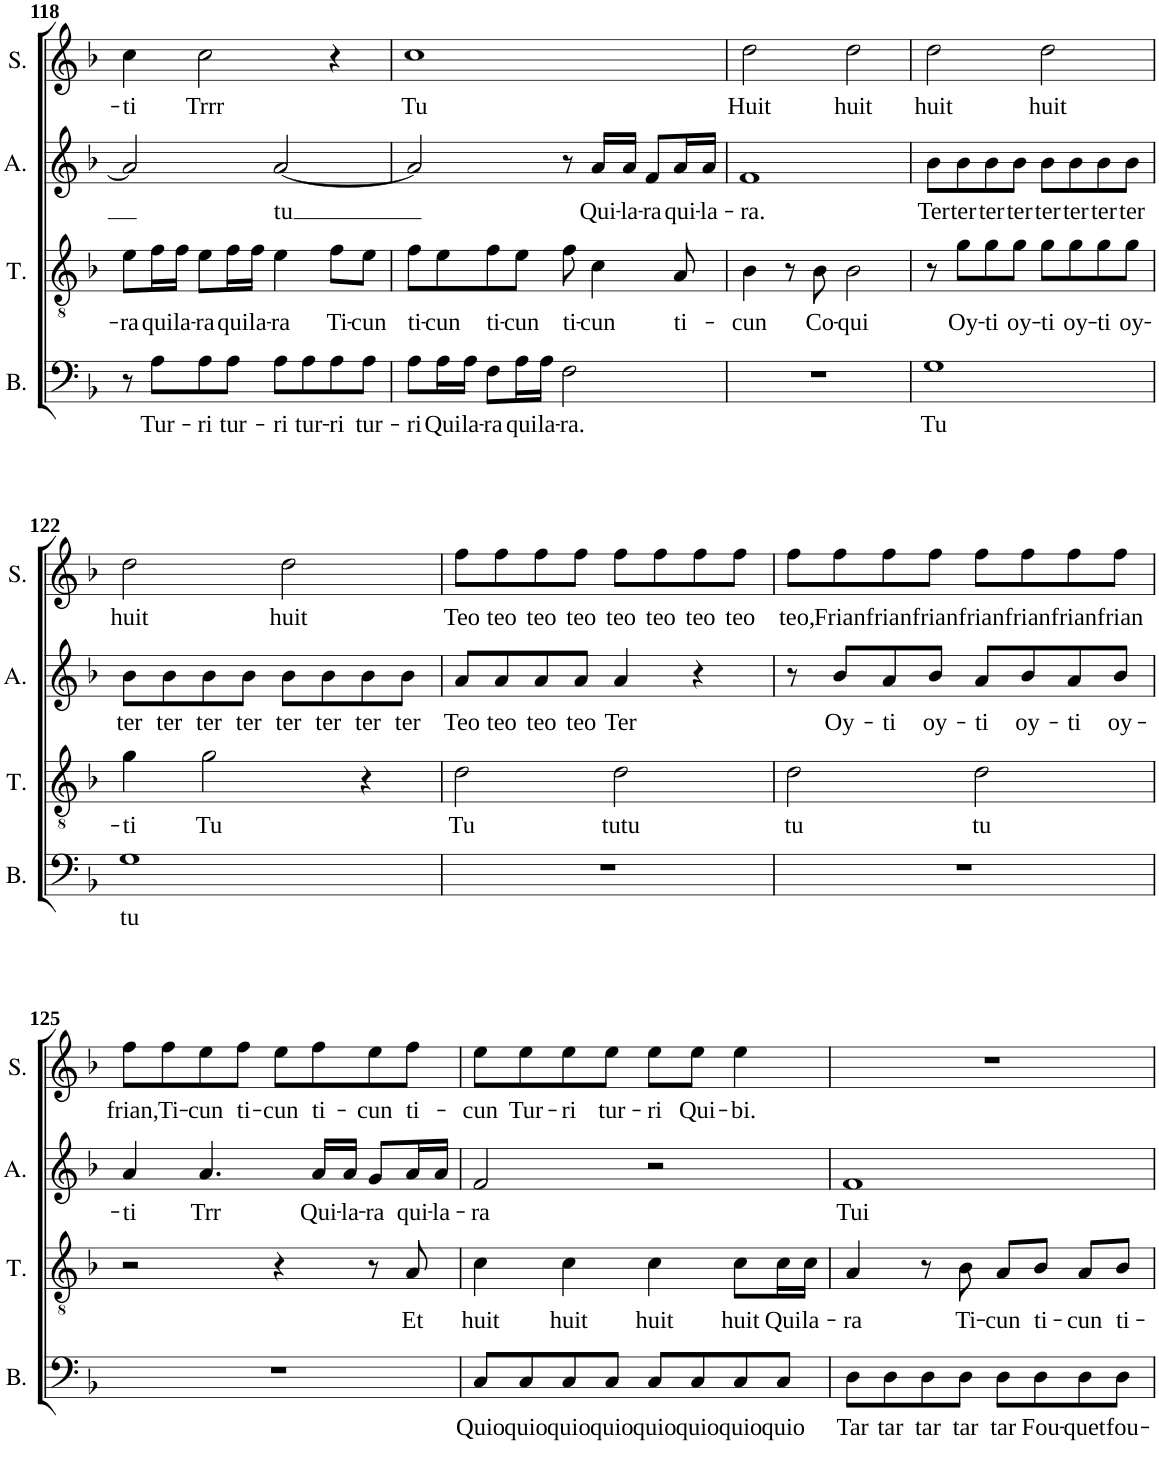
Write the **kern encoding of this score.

**kern	**text	**kern	**text	**kern	**text	**kern	**text
*part4	*part4	*part3	*part3	*part2	*part2	*part1	*part1
*staff4	*staff4	*staff3	*staff3	*staff2	*staff2	*staff1	*staff1
*I"Basse	*	*I"Ténor	*	*I"Alto	*	*I"Soprano	*
*I'B.	*	*I'T.	*	*I'A.	*	*I'S.	*
!!LO:PB:g=z
*clefF4	*	*clefGv2	*	*clefG2	*	*clefG2	*
*k[b-]	*	*k[b-]	*	*k[b-]	*	*k[b-]	*
*M4/4	*	*M4/4	*	*M4/4	*	*M4/4	*
*met(c)	*	*met(c)	*	*met(c)	*	*met(c)	*
=118	=118	=118	=118	=118	=118	=118	=118
!	!	!	!LO:LY:b	!	!	!	!LO:LY:b
8r	.	8e\L	-ra	2a/]	.	4cc\	-ti
!	!LO:LY:b	!	!LO:LY:b	!	!	!	!
8A\L	Tur-	16f\L	qui	.	.	.	.
!	!	!	!LO:LY:b	!	!	!	!
.	.	16f\JJ	la-	.	.	.	.
!	!LO:LY:b	!	!LO:LY:b	!	!	!	!LO:LY:b
8A\	-ri	8e\L	-ra	.	.	2cc\	Trrr
!	!LO:LY:b	!	!LO:LY:b	!	!	!	!
8A\J	tur-	16f\L	qui	.	.	.	.
!	!	!	!LO:LY:b	!	!	!	!
.	.	16f\JJ	la-	.	.	.	.
!	!LO:LY:b	!	!LO:LY:b	!	!LO:LY:b	!	!
8A\L	-ri	4e\	-ra	[2a/	tu	.	.
!	!LO:LY:b	!	!	!	!	!	!
8A\	tur-	.	.	.	.	.	.
!	!LO:LY:b	!	!LO:LY:b	!	!	!	!
8A\	-ri	8f\L	Ti-	.	.	4r	.
!	!LO:LY:b	!	!LO:LY:b	!	!	!	!
8A\J	tur-	8e\J	-cun	.	.	.	.
=119	=119	=119	=119	=119	=119	=119	=119
!	!LO:LY:b	!	!LO:LY:b	!	!	!	!LO:LY:b
8A\L	-ri	8f\L	ti-	2a/]	.	1cc	Tu
!	!LO:LY:b	!	!LO:LY:b	!	!	!	!
16A\L	Qui	8e\	-cun	.	.	.	.
!	!LO:LY:b	!	!	!	!	!	!
16A\JJ	la-	.	.	.	.	.	.
!	!LO:LY:b	!	!LO:LY:b	!	!	!	!
8F\L	-ra	8f\	ti-	.	.	.	.
!	!LO:LY:b	!	!LO:LY:b	!	!	!	!
16A\L	qui	8e\J	-cun	.	.	.	.
!	!LO:LY:b	!	!	!	!	!	!
16A\JJ	la-	.	.	.	.	.	.
!	!LO:LY:b	!	!LO:LY:b	!	!	!	!
2F\	-ra.	8f\	ti-	8r	.	.	.
!	!	!	!LO:LY:b	!	!LO:LY:b	!	!
.	.	4c\	-cun	16a/LL	Qui-	.	.
!	!	!	!	!	!LO:LY:b	!	!
.	.	.	.	16a/JJ	-la-	.	.
!	!	!	!	!	!LO:LY:b	!	!
.	.	.	.	8f/L	-ra	.	.
!	!	!	!LO:LY:b	!	!LO:LY:b	!	!
.	.	8A/	ti-	16a/L	qui-	.	.
!	!	!	!	!	!LO:LY:b	!	!
.	.	.	.	16a/JJ	-la-	.	.
=120	=120	=120	=120	=120	=120	=120	=120
!	!	!	!LO:LY:b	!	!LO:LY:b	!	!LO:LY:b
1r	.	4B-\	-cun	1f	-ra.	2dd\	Huit
.	.	8r	.	.	.	.	.
!	!	!	!LO:LY:b	!	!	!	!
.	.	8B-\	Co-	.	.	.	.
!	!	!	!LO:LY:b	!	!	!	!LO:LY:b
.	.	2B-\	-qui	.	.	2dd\	huit
=121	=121	=121	=121	=121	=121	=121	=121
!	!LO:LY:b	!	!	!	!LO:LY:b	!	!LO:LY:b
1G	Tu	8r	.	8b-\L	Ter	2dd\	huit
!	!	!	!LO:LY:b	!	!LO:LY:b	!	!
.	.	8g\L	Oy-	8b-\	ter	.	.
!	!	!	!LO:LY:b	!	!LO:LY:b	!	!
.	.	8g\	-ti	8b-\	ter	.	.
!	!	!	!LO:LY:b	!	!LO:LY:b	!	!
.	.	8g\J	oy-	8b-\J	ter	.	.
!	!	!	!LO:LY:b	!	!LO:LY:b	!	!LO:LY:b
.	.	8g\L	-ti	8b-\L	ter	2dd\	huit
!	!	!	!LO:LY:b	!	!LO:LY:b	!	!
.	.	8g\	oy-	8b-\	ter	.	.
!	!	!	!LO:LY:b	!	!LO:LY:b	!	!
.	.	8g\	-ti	8b-\	ter	.	.
!	!	!	!LO:LY:b	!	!LO:LY:b	!	!
.	.	8g\J	oy-	8b-\J	ter	.	.
!!LO:LB:g=z
=122	=122	=122	=122	=122	=122	=122	=122
!	!LO:LY:b	!	!LO:LY:b	!	!LO:LY:b	!	!LO:LY:b
1G	tu	4g\	-ti	8b-\L	ter	2dd\	huit
!	!	!	!	!	!LO:LY:b	!	!
.	.	.	.	8b-\	ter	.	.
!	!	!	!LO:LY:b	!	!LO:LY:b	!	!
.	.	2g\	Tu	8b-\	ter	.	.
!	!	!	!	!	!LO:LY:b	!	!
.	.	.	.	8b-\J	ter	.	.
!	!	!	!	!	!LO:LY:b	!	!LO:LY:b
.	.	.	.	8b-\L	ter	2dd\	huit
!	!	!	!	!	!LO:LY:b	!	!
.	.	.	.	8b-\	ter	.	.
!	!	!	!	!	!LO:LY:b	!	!
.	.	4r	.	8b-\	ter	.	.
!	!	!	!	!	!LO:LY:b	!	!
.	.	.	.	8b-\J	ter	.	.
=123	=123	=123	=123	=123	=123	=123	=123
!	!	!	!LO:LY:b	!	!LO:LY:b	!	!LO:LY:b
1r	.	2d\	Tu	8a/L	Teo	8ff\L	Teo
!	!	!	!	!	!LO:LY:b	!	!LO:LY:b
.	.	.	.	8a/	teo	8ff\	teo
!	!	!	!	!	!LO:LY:b	!	!LO:LY:b
.	.	.	.	8a/	teo	8ff\	teo
!	!	!	!	!	!LO:LY:b	!	!LO:LY:b
.	.	.	.	8a/J	teo	8ff\J	teo
!	!	!	!LO:LY:b	!	!LO:LY:b	!	!LO:LY:b
.	.	2d\	tutu	4a/	Ter	8ff\L	teo
!	!	!	!	!	!	!	!LO:LY:b
.	.	.	.	.	.	8ff\	teo
!	!	!	!	!	!	!	!LO:LY:b
.	.	.	.	4r	.	8ff\	teo
!	!	!	!	!	!	!	!LO:LY:b
.	.	.	.	.	.	8ff\J	teo
=124	=124	=124	=124	=124	=124	=124	=124
!	!	!	!LO:LY:b	!	!	!	!LO:LY:b
1r	.	2d\	tu	8r	.	8ff\L	teo,
!	!	!	!	!	!LO:LY:b	!	!LO:LY:b
.	.	.	.	8b-/L	Oy-	8ff\	Frian
!	!	!	!	!	!LO:LY:b	!	!LO:LY:b
.	.	.	.	8a/	-ti	8ff\	frian
!	!	!	!	!	!LO:LY:b	!	!LO:LY:b
.	.	.	.	8b-/J	oy-	8ff\J	frian
!	!	!	!LO:LY:b	!	!LO:LY:b	!	!LO:LY:b
.	.	2d\	tu	8a/L	-ti	8ff\L	frian
!	!	!	!	!	!LO:LY:b	!	!LO:LY:b
.	.	.	.	8b-/	oy-	8ff\	frian
!	!	!	!	!	!LO:LY:b	!	!LO:LY:b
.	.	.	.	8a/	-ti	8ff\	frian
!	!	!	!	!	!LO:LY:b	!	!LO:LY:b
.	.	.	.	8b-/J	oy-	8ff\J	frian
!!LO:LB:g=z
=125	=125	=125	=125	=125	=125	=125	=125
!	!	!	!	!	!LO:LY:b	!	!LO:LY:b
1r	.	2r	.	4a/	-ti	8ff\L	frian,
!	!	!	!	!	!	!	!LO:LY:b
.	.	.	.	.	.	8ff\	Ti-
!	!	!	!	!	!LO:LY:b	!	!LO:LY:b
.	.	.	.	4.a/	Trr	8ee\	-cun
!	!	!	!	!	!	!	!LO:LY:b
.	.	.	.	.	.	8ff\J	ti-
!	!	!	!	!	!	!	!LO:LY:b
.	.	4r	.	.	.	8ee\L	-cun
!	!	!	!	!	!LO:LY:b	!	!LO:LY:b
.	.	.	.	16a/LL	Qui-	8ff\	ti-
!	!	!	!	!	!LO:LY:b	!	!
.	.	.	.	16a/JJ	-la-	.	.
!	!	!	!	!	!LO:LY:b	!	!LO:LY:b
.	.	8r	.	8g/L	-ra	8ee\	-cun
!	!	!	!LO:LY:b	!	!LO:LY:b	!	!LO:LY:b
.	.	8A/	Et	16a/L	qui-	8ff\J	ti-
!	!	!	!	!	!LO:LY:b	!	!
.	.	.	.	16a/JJ	-la-	.	.
=126	=126	=126	=126	=126	=126	=126	=126
!	!LO:LY:b	!	!LO:LY:b	!	!LO:LY:b	!	!LO:LY:b
8C/L	Quio	4c\	huit	2f/	-ra	8ee\L	-cun
!	!LO:LY:b	!	!	!	!	!	!LO:LY:b
8C/	quio	.	.	.	.	8ee\	Tur-
!	!LO:LY:b	!	!LO:LY:b	!	!	!	!LO:LY:b
8C/	quio	4c\	huit	.	.	8ee\	-ri
!	!LO:LY:b	!	!	!	!	!	!LO:LY:b
8C/J	quio	.	.	.	.	8ee\J	tur-
!	!LO:LY:b	!	!LO:LY:b	!	!	!	!LO:LY:b
8C/L	quio	4c\	huit	2r	.	8ee\L	-ri
!	!LO:LY:b	!	!	!	!	!	!LO:LY:b
8C/	quio	.	.	.	.	8ee\J	Qui-
!	!LO:LY:b	!	!LO:LY:b	!	!	!	!LO:LY:b
8C/	quio	8c\L	huit	.	.	4ee\	-bi.
!	!LO:LY:b	!	!LO:LY:b	!	!	!	!
8C/J	quio	16c\L	Qui	.	.	.	.
!	!	!	!LO:LY:b	!	!	!	!
.	.	16c\JJ	la-	.	.	.	.
=127	=127	=127	=127	=127	=127	=127	=127
!	!LO:LY:b	!	!LO:LY:b	!	!LO:LY:b	!	!
8D\L	Tar	4A/	-ra	1f	Tui	1r	.
!	!LO:LY:b	!	!	!	!	!	!
8D\	tar	.	.	.	.	.	.
!	!LO:LY:b	!	!	!	!	!	!
8D\	tar	8r	.	.	.	.	.
!	!LO:LY:b	!	!LO:LY:b	!	!	!	!
8D\J	tar	8B-\	Ti-	.	.	.	.
!	!LO:LY:b	!	!LO:LY:b	!	!	!	!
8D\L	tar	8A/L	-cun	.	.	.	.
!	!LO:LY:b	!	!LO:LY:b	!	!	!	!
8D\	Fou-	8B-/J	ti-	.	.	.	.
!	!LO:LY:b	!	!LO:LY:b	!	!	!	!
8D\	-quet	8A/L	-cun	.	.	.	.
!	!LO:LY:b	!	!LO:LY:b	!	!	!	!
8D\J	fou-	8B-/J	ti-	.	.	.	.
=	=	=	=	=	=	=	=
*-	*-	*-	*-	*-	*-	*-	*-
